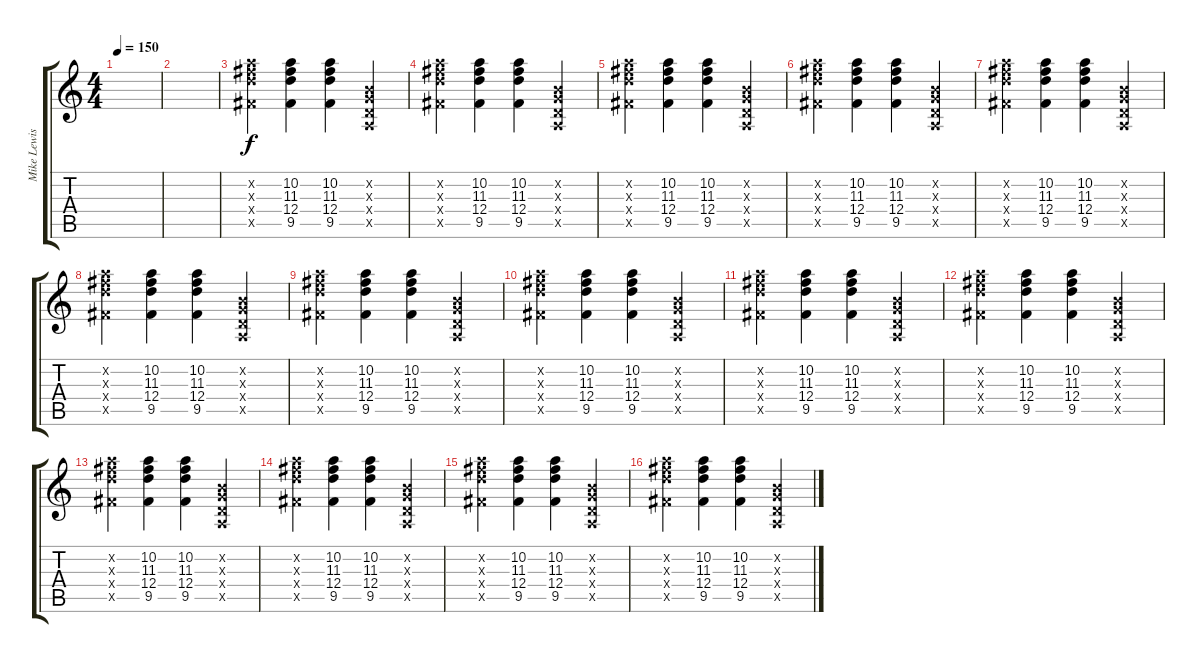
\track ("Mike Lewis (optional)" "Mike Lewis") {instrument electricguitarjazz}
\staff {score tabs}
\tuning (E4 B3 G3 D3 A2 D2) {hide}
\ts (4 4)
\tempo 150
\clef g2
\ks c
|
|
(10.2{x} 11.3{x} 12.4{x} 9.5{x}).4 (10.2 11.3 12.4 9.5).4 (10.2 11.3 12.4 9.5).4 (0.2{x} 0.3{x} 0.4{x} 0.5{x}).4 |
(10.2{x} 11.3{x} 12.4{x} 9.5{x}).4 (10.2 11.3 12.4 9.5).4 (10.2 11.3 12.4 9.5).4 (0.2{x} 0.3{x} 0.4{x} 0.5{x}).4 |
(10.2{x} 11.3{x} 12.4{x} 9.5{x}).4 (10.2 11.3 12.4 9.5).4 (10.2 11.3 12.4 9.5).4 (0.2{x} 0.3{x} 0.4{x} 0.5{x}).4 |
(10.2{x} 11.3{x} 12.4{x} 9.5{x}).4 (10.2 11.3 12.4 9.5).4 (10.2 11.3 12.4 9.5).4 (0.2{x} 0.3{x} 0.4{x} 0.5{x}).4 |
(10.2{x} 11.3{x} 12.4{x} 9.5{x}).4 (10.2 11.3 12.4 9.5).4 (10.2 11.3 12.4 9.5).4 (0.2{x} 0.3{x} 0.4{x} 0.5{x}).4 |
(10.2{x} 11.3{x} 12.4{x} 9.5{x}).4 (10.2 11.3 12.4 9.5).4 (10.2 11.3 12.4 9.5).4 (0.2{x} 0.3{x} 0.4{x} 0.5{x}).4 |
(10.2{x} 11.3{x} 12.4{x} 9.5{x}).4 (10.2 11.3 12.4 9.5).4 (10.2 11.3 12.4 9.5).4 (0.2{x} 0.3{x} 0.4{x} 0.5{x}).4 |
(10.2{x} 11.3{x} 12.4{x} 9.5{x}).4 (10.2 11.3 12.4 9.5).4 (10.2 11.3 12.4 9.5).4 (0.2{x} 0.3{x} 0.4{x} 0.5{x}).4 |
(10.2{x} 11.3{x} 12.4{x} 9.5{x}).4 (10.2 11.3 12.4 9.5).4 (10.2 11.3 12.4 9.5).4 (0.2{x} 0.3{x} 0.4{x} 0.5{x}).4 |
(10.2{x} 11.3{x} 12.4{x} 9.5{x}).4 (10.2 11.3 12.4 9.5).4 (10.2 11.3 12.4 9.5).4 (0.2{x} 0.3{x} 0.4{x} 0.5{x}).4 |
(10.2{x} 11.3{x} 12.4{x} 9.5{x}).4 (10.2 11.3 12.4 9.5).4 (10.2 11.3 12.4 9.5).4 (0.2{x} 0.3{x} 0.4{x} 0.5{x}).4 |
(10.2{x} 11.3{x} 12.4{x} 9.5{x}).4 (10.2 11.3 12.4 9.5).4 (10.2 11.3 12.4 9.5).4 (0.2{x} 0.3{x} 0.4{x} 0.5{x}).4 |
(10.2{x} 11.3{x} 12.4{x} 9.5{x}).4 (10.2 11.3 12.4 9.5).4 (10.2 11.3 12.4 9.5).4 (0.2{x} 0.3{x} 0.4{x} 0.5{x}).4 |
(10.2{x} 11.3{x} 12.4{x} 9.5{x}).4 (10.2 11.3 12.4 9.5).4 (10.2 11.3 12.4 9.5).4 (0.2{x} 0.3{x} 0.4{x} 0.5{x}).4
